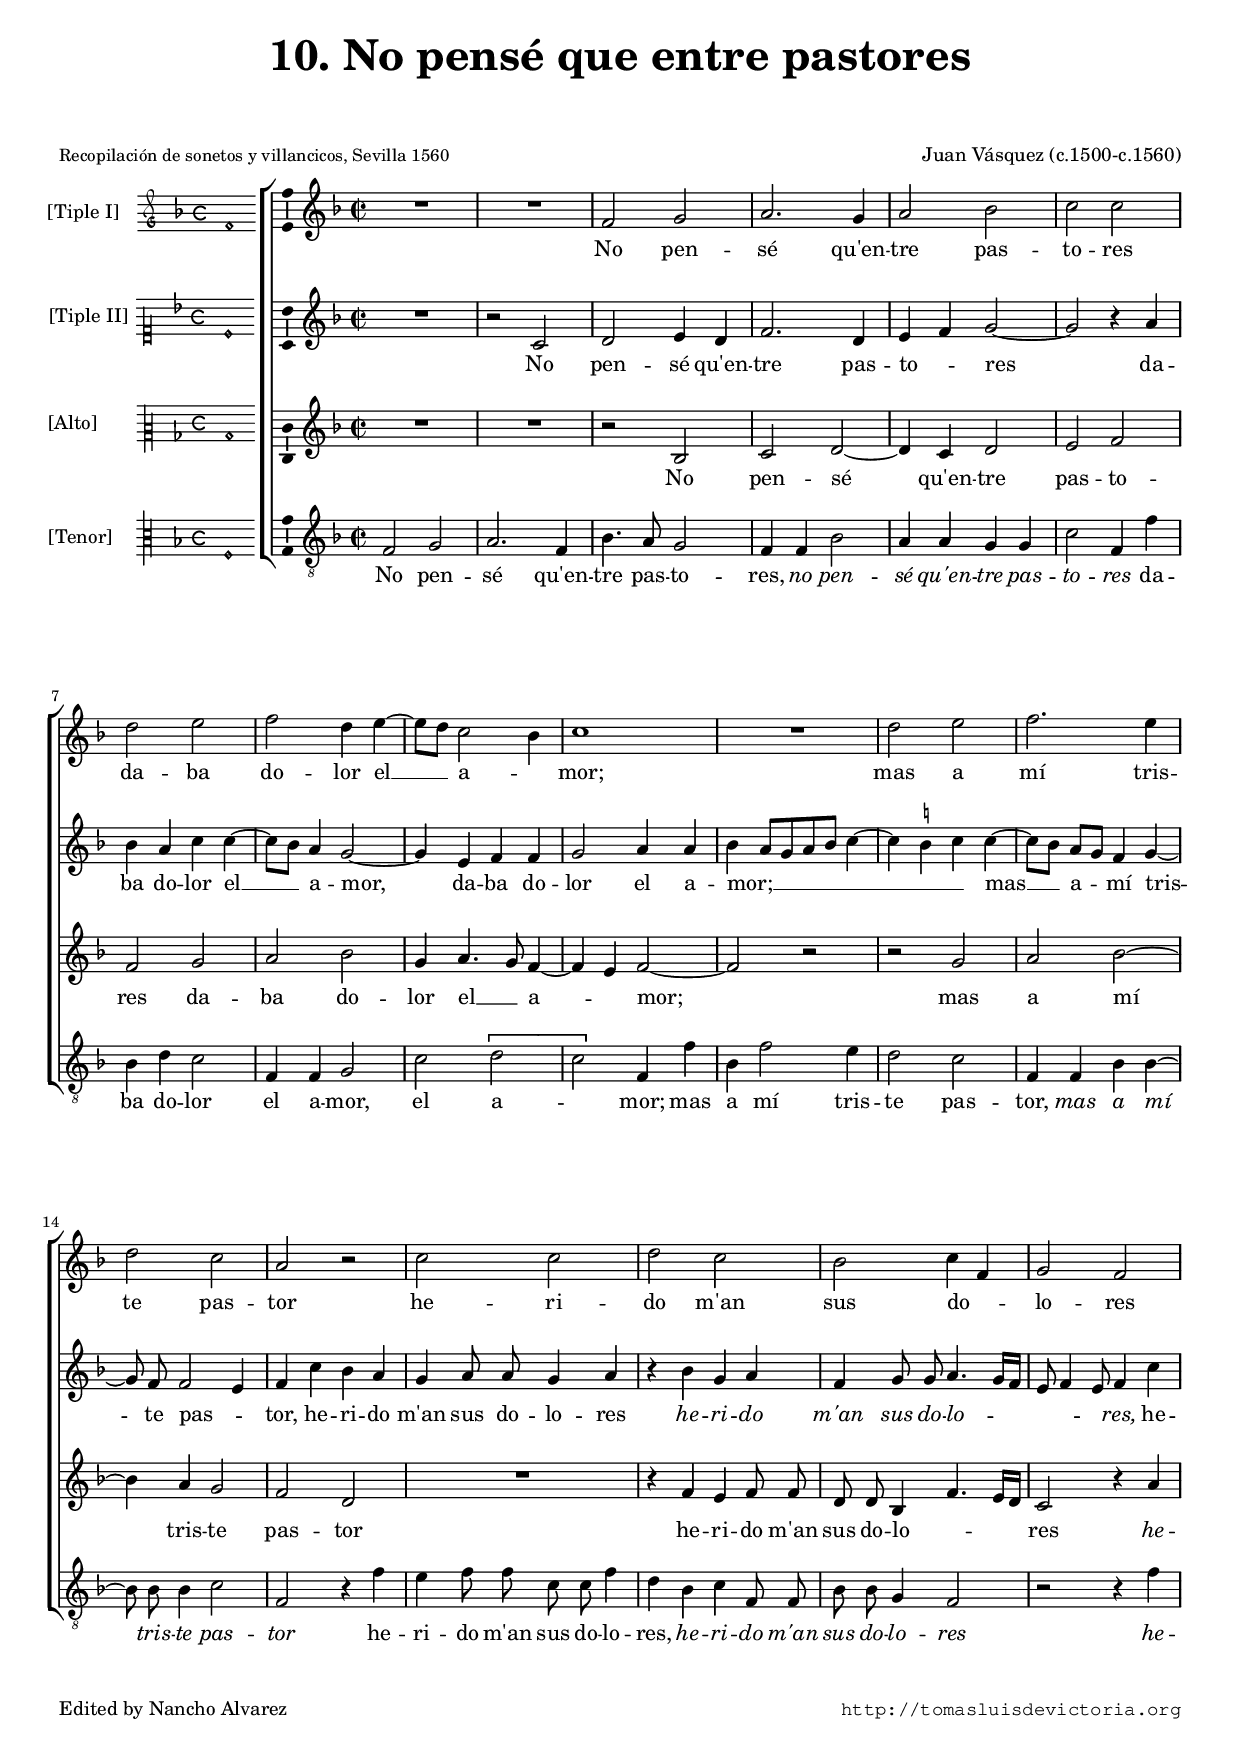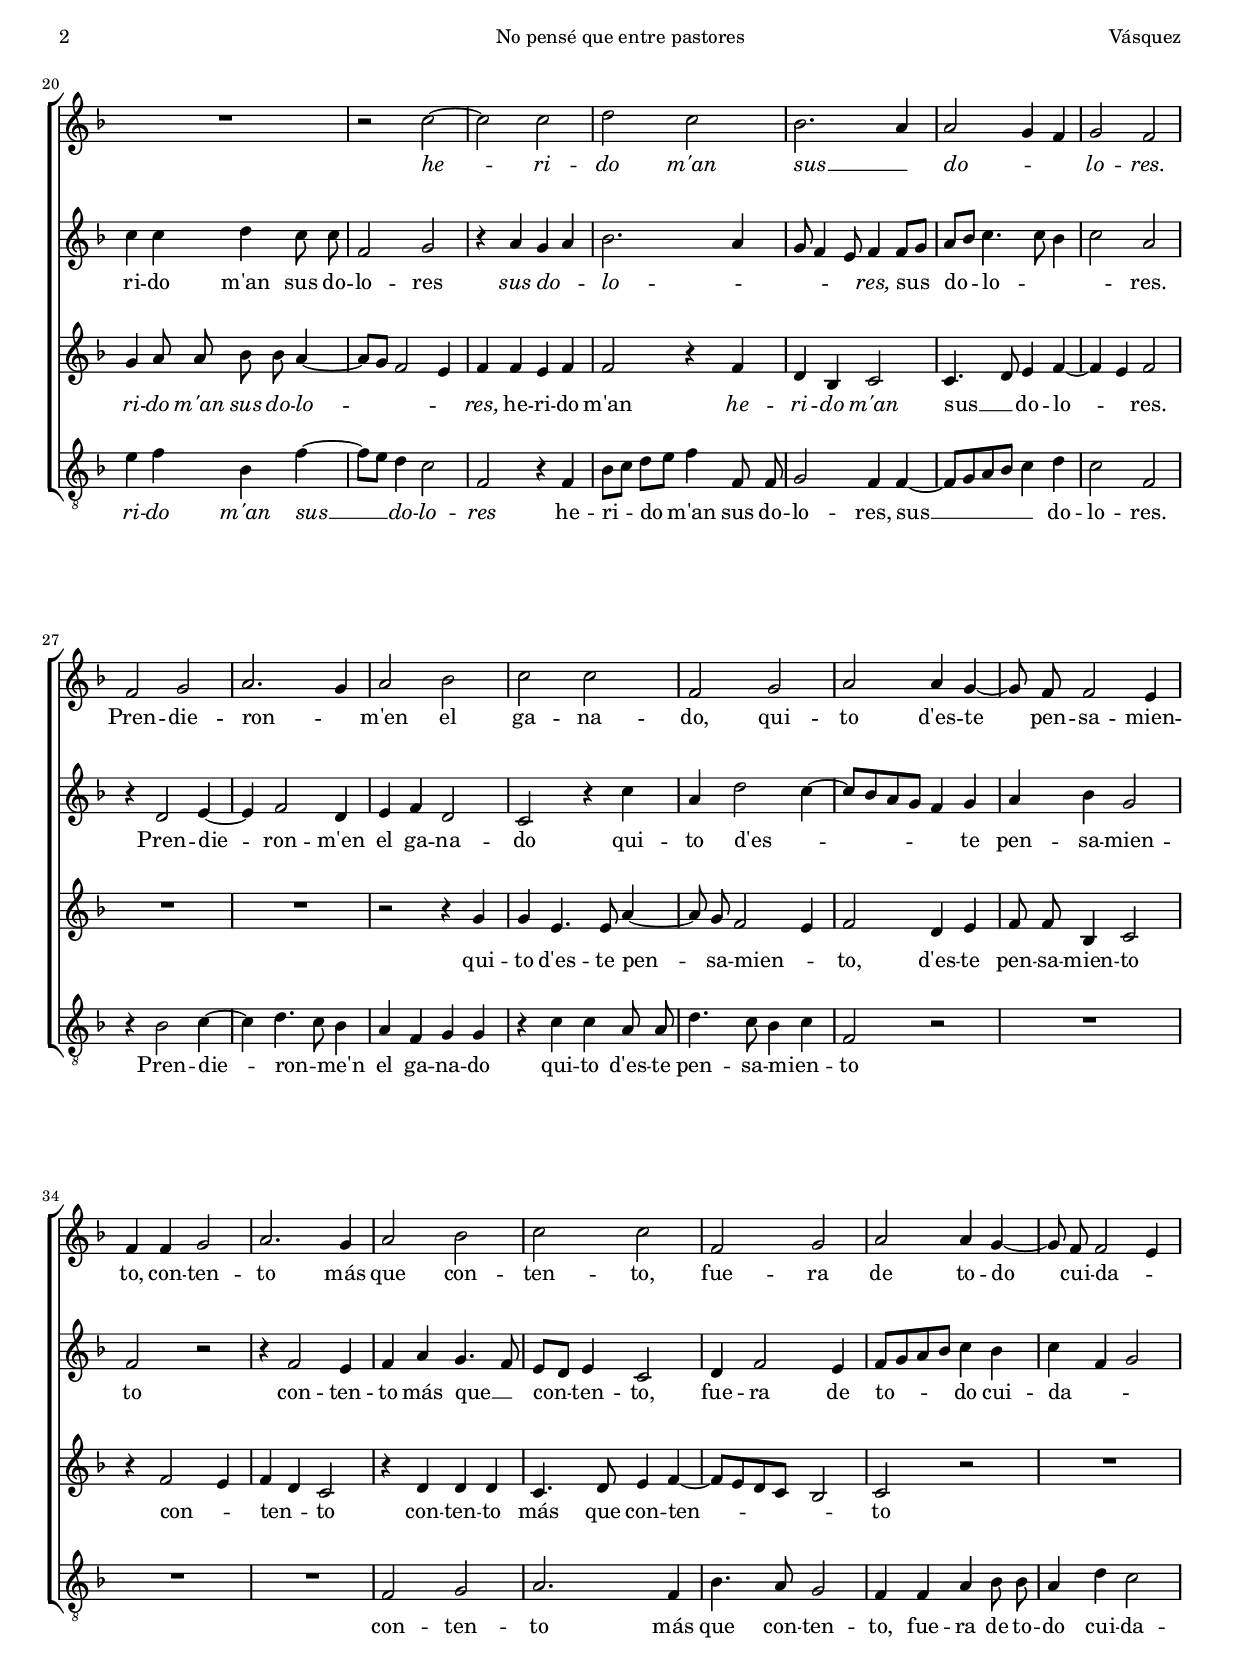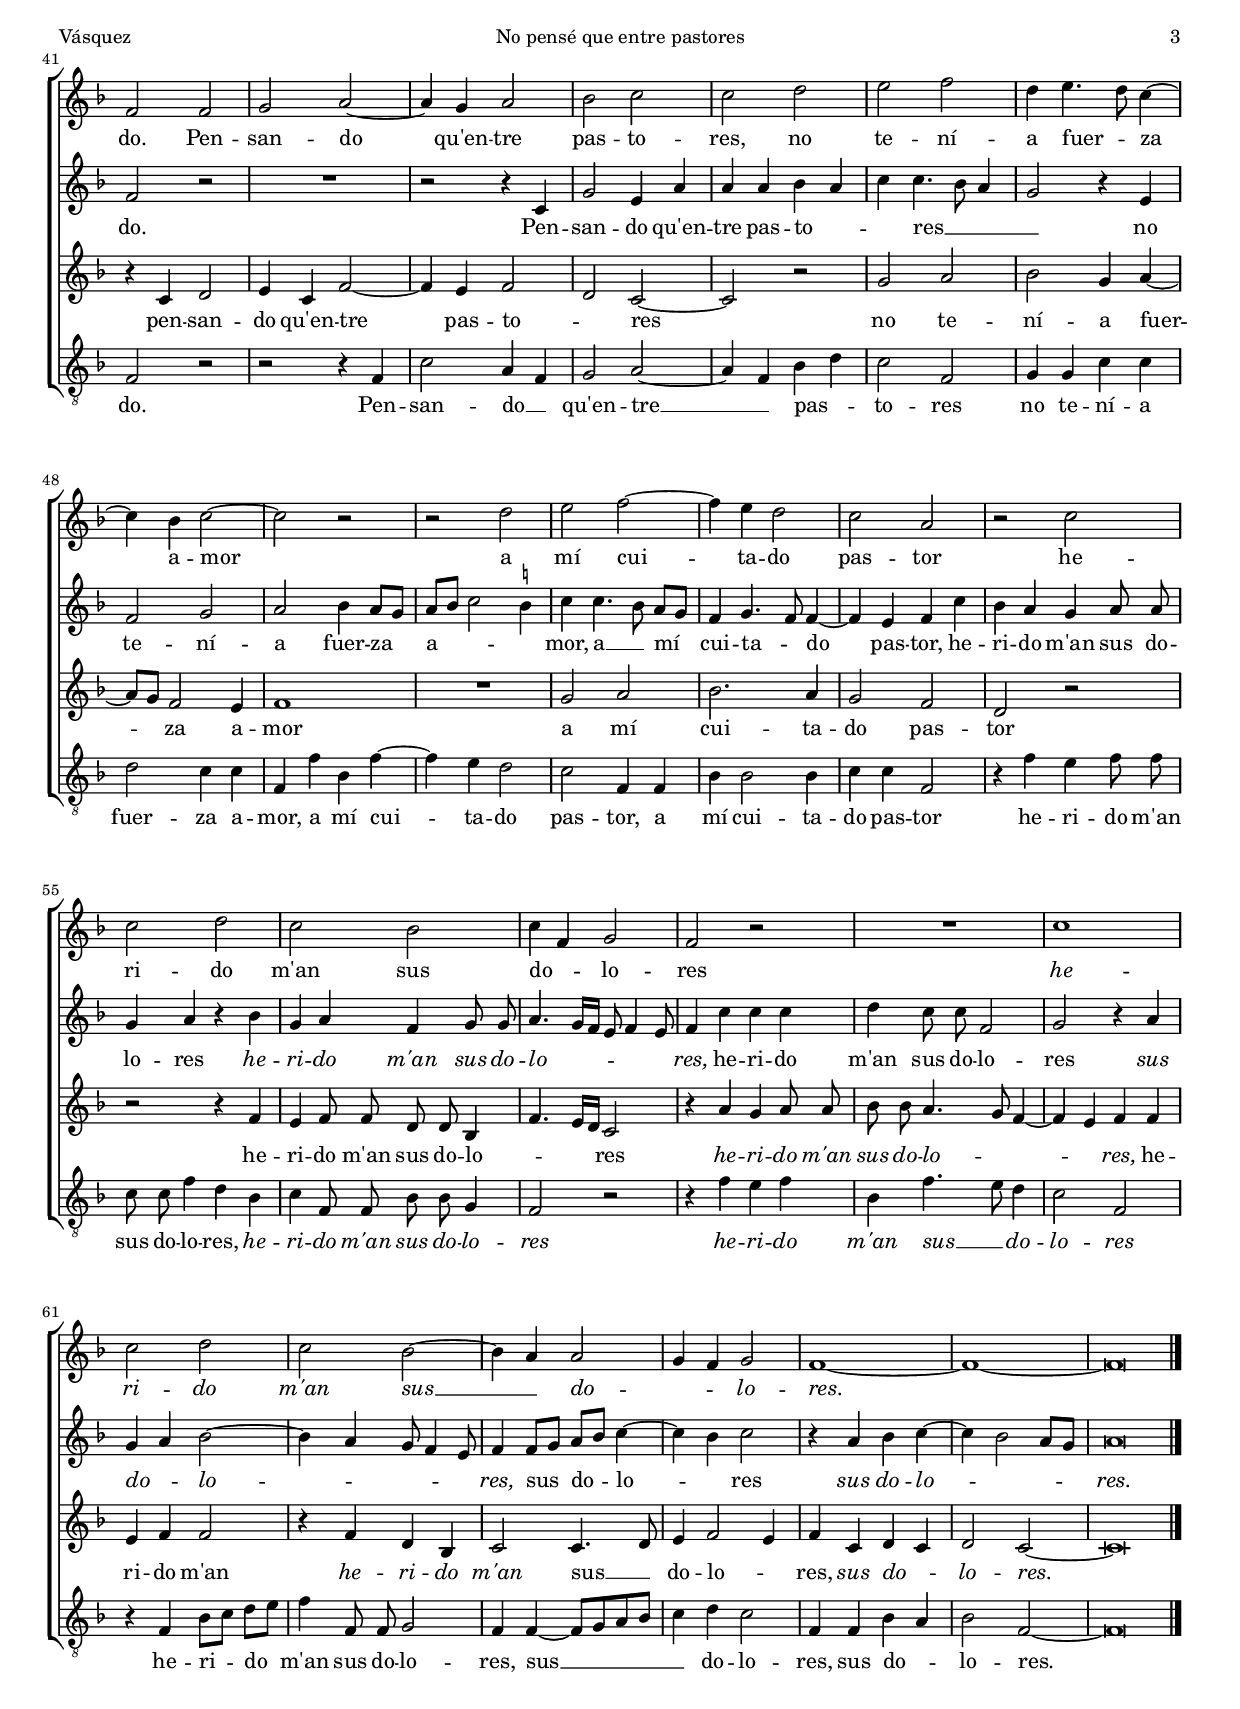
\version "2.18.0"

#(set-default-paper-size "a4")
#(set-global-staff-size 16.7)
#(ly:set-option 'point-and-click #f)
%mobile -s15.5 -i3.4

italicas=\override LyricText.font-shape = #'italic
rectas=\override LyricText.font-shape = #'upright
ss=\once \set suggestAccidentals = ##t
incipitwidth = 20
mtempo={\tempo 4 = 100}
mtempob={\tempo 4 = 50}

htitle="No pensé que entre pastores"
hcomposer="Vásquez"

\header {
	title=\markup{\fontsize #3 "10. No pensé que entre pastores"}
	%subtitle=\markup{""}
	subsubtitle=\markup{\null \vspace #2 }
        composer = \markup{"Juan Vásquez (c.1500-c.1560)"}
        pdfauthor=\composer
        %opus="(-)"
	poet=\markup{\smaller "Recopilación de sonetos y villancicos, Sevilla 1560"} 
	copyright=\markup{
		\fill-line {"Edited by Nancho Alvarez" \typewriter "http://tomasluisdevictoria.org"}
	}
%	tagline=""
}

global={\key f \major \time 2/2 \skip 1*67
        
        \bar "|."
}


cantus=\relative c'{
	R1*2
	f2 g
	a2. g4
	a2 bes
	c2 c
	d e
	f d4 e ~
	e8[ d] c2 bes4
	c1
	R1
	d2 e
	f2. e4
	d2 c
	
	a r
	c c
	d c
	bes2 c4 f,
	g2 f
	R1
	r2 c' ~
	c c
	d c
	bes2. a4
	a2 
	 g4 f
	g2 f
	\break
	f2 g
	a2. g4
	a2 bes
	c c
	f,2 g
	a2 a4 g ~
	g8 f f2 e4
	f4 f g2
	a2. g4
	a2 bes
	c c
	f,2 g
	a2 a4 g ~
	g8 f f2 e4
	f2 f
	g2 a ~
	a4 g a2
	bes c
	c d
	e f
	d4 e4. d8 c4 ~
	c bes c2 ~
	c r 
	r d
	e f ~
	f4 e d2
	c2 
	% desde aqui se repite
	 a2
	r c
	c d
	c bes
	c4 f, g2
	f r
	R1
	c'1
	c2 d
	c bes ~
	bes4 a a2
	g4 f g2
	f1 ~
	f1 ~
	f\breve*1/2
}

altus=\relative c'{
	R1
	r2 c
	d2 e4 d
	f2. d4
	e4 f g2 ~
	g r4 a
	bes a c c ~
	c8[ bes] a4 g2 ~
	g4 e f f
	g2 a4 a
	bes4 a8[ g a bes] c4 ~
	c \ss b c4 c ~
	c8[ bes] a[ g] f4 g ~
	g8 f f2 e4
	f4 c' bes a
	g4 a8 a g4 a
	r4 bes g a
	f4 g8 g a4. g16[ f]
	e8 f4 e8 f4 c'
	c4 c d c8 c
	f,2 g
	r4 a g a
	bes2. a4
	g8 f4 e8 f4 f8[ g]
	a[ bes] c4. c8 bes4
	c2 a
	r4 d,2 e4 ~
	e4 f2 d4
	e4 f d2
	c r4 c'
	a4 d2 c4 ~
	c8[ bes a g] f4 g
	a4 bes g2
	f r
	r4 f2 e4
	f4 a g4. f8
	e8[ d] e4 c2
	d4 f2 e4
	f8[ g a bes] c4 bes
	c4 f, g2
	f2 r
	R1
	r2 r4 c
	g'2 e4 a
	a a bes a
	c4 c4. bes8 a4
	g2 r4 e
	f2 g
	a2 bes4 a8[ g]
	a[ bes] c2 \ss b4
	c4 c4. bes8 a8[ g]
	f4 g4. f8 f4 ~
	f4 e f c'
	bes4 a g4 a8 a
	g4 a r bes
	g4 a f g8 g
	a4. g16[ f] e8 f4 e8
	f4 c' c c
	d4 c8 c f,2
	g2 r4 a
	g4 a bes2 ~
	bes4 a g8 f4 e8
	f4 f8[ g] a[ bes] c4 ~
	c4 bes c2
	r4 a bes c ~
	c4 bes2 a8[ g]
	a\breve*1/2
}

tenor=\relative c'{
	R1*2
	r2 bes
	c d ~
	d4 c d2
	e f
	f g
	a bes
	g4 a4. g8 f4 ~
	f e f2 ~
	f r 
	r g
	a bes ~
	bes4 a g2
	f2 d
	R1
	r4 f e4 f8 f
	d d bes4 f'4. e16[ d]
	c2 r4 a'
	g4 a8 a bes bes a4 ~
	a8[ g] f2 e4
	f4 f e f
	f2 r4 f
	d bes c2
	c4. d8 e4 f ~
	f e f2
	R1*2
	r2 r4 g
	g e4. e8 a4 ~
	a8 g f2  e4
	f2 d4 e
	f8 f bes,4 c2
	r4 f2 e4
	f4 d c2
	r4 d d d
	c4. d8 e4 f ~
	f8[ e d c] bes2
	c r
	R1
	r4 c d2
	e4 c f2 ~
	f4 e f2
	d c ~
	c r
	g' a
	bes g4 a ~
	a8[ g] f2 e4
	f1
	R1
	g2 a
	bes2. a4
	g2 f2
	d r
	r2 r4 f
	e4 f8 f d d bes4
	f'4. e16[ d] c2
	r4 a' g a8 a
	bes bes a4. g8 f4 ~
	f4 e f f
	e f f2
	r4 f d bes
	c2 c4. d8 
	e4 f2 e4
	f c d c
	d2 c ~
	c\breve*1/2
}

bassus=\relative c{
	f2 g
	a2. f4
	bes4. a8 g2
	f4 f bes2
	a4 a g g
	c2 f,4 f'
	bes, d c2
	f,4 f g2
	c2 \[d 
	c\] f,4 f'
	bes,4 f'2 e4
	d2 c
	f,4 f bes4 bes ~
	bes8 bes bes4 c2
	f,2 r4 f'
	e f8 f c c f4
	d bes c4 f,8 f
	bes bes g4 f2
	r2 r4 f'
	e f bes, f' ~
	f8[ e] d4 c2
	f,2 r4 f
	bes8[ c] d[ e] f4 f,8 f
	g2 f4 f ~
	f8[ g a bes] c4 d
	c2 f,
	r4 bes2 c4 ~ % no hay silencio
	c4 d4. c8 bes4
	a4 f g g
	r4 c c a8 a
	d4. c8 bes4 c
	f,2 r
	R1*3
	f2 g
	a2. f4
	bes4. a8 g2
	f4 f a4 bes8 bes
	a4 d c2
	f, r
	r2 r4 f
	c'2 a4 f
	g2 a ~
	a4 f bes d
	c2 f,
	g4 g c c
	d2 c4 c
	f,4 f' bes, f' ~
	f4 e d2
	c f,4 f
	bes4 bes2 bes4
	c4 c f,2
	r4 f' e f8 f
	c c f4 d bes
	c4 f,8 f bes bes g4
	f2 r
	r4 f' e f 
	bes, f'4. e8 d4
	c2 f, r4 f
	bes8[ c] d[ e] f4 f,8 f
	g2 f4 f ~
	f8[ g a bes] c4 d
	c2 f,4 f bes a
	bes2 f ~
	f\breve*1/2
}

textocantus=\lyricmode{
No pen -- sé qu'en -- tre pas -- to -- res
da -- ba do -- lor el __  a -- _ mor;
mas a mí tris -- te pas -- tor
he -- ri -- do m'an sus do -- _ lo -- res
\italicas
he -- ri -- do m'an sus __ _ do -- _ _ lo -- res.
\rectas
Pren -- die -- ron -- _ m'en el ga -- na -- do,
qui -- to d'es -- te pen -- sa -- mien -- to,
con -- ten -- to más que con -- ten -- to,
fue -- ra de to -- do cui -- da -- _ do.
Pen -- san -- do qu'en -- tre pas -- to -- res,
no te -- ní -- a fuer -- _ za a -- mor
a mí cui -- ta -- do pas -- tor
he -- ri -- do m'an sus do -- _ lo -- res
\italicas
he -- ri -- do m'an sus __ _ do -- _ _ lo -- res.
}

textoaltus=\lyricmode{
No pen -- sé qu'en -- tre pas -- to -- _ res
da -- ba do -- lor el __ a -- mor,
da -- ba do -- lor el a -- mor; __ _ _ _ _
mas __ a -- mí tris -- te pas -- _ tor,
he -- ri -- do m'an sus do -- lo -- res
\italicas
he -- ri -- do m'an sus do -- lo -- _ _ _ _ res,
\rectas
he -- ri -- do m'an sus do -- lo -- res
\italicas
sus do -- _ lo -- _ _ _ _ res,
%he -- ri -- do m'an sus do -- lo -- - res,
\rectas
sus do -- lo -- _ _ _ res.
Pren -- die -- ron -- m'en el ga -- na -- do
qui -- to d'es -- _ _ te pen -- sa -- mien -- to
con -- ten -- to más que __ _ con -- ten -- to,
fue -- ra de to -- do cui -- da -- _ _ do.
Pen -- san -- do qu'en -- tre pas -- to -- _ _ res __ _ _ _ 
no te -- ní -- a fuer -- za a -- _ _ mor,
a __ _ mí cui -- ta -- _ do pas -- tor,
he -- ri -- do m'an sus do -- lo -- res
\italicas
he -- ri -- do m'an sus do -- lo -- _ _ _ _ res,
\rectas
he -- ri -- do m'an sus do -- lo -- res
\italicas
sus do -- _ lo -- _ _ _ _ res,
%he -- ri -- do m'an sus do -- lo -- - res,
\rectas
sus do -- lo -- _ res
\italicas
sus do -- lo -- _ _ res.
}

textotenor=\lyricmode{
No pen -- sé qu'en -- tre pas -- to -- res
da -- ba do -- lor el __ _ a -- _ mor;
mas a mí tris -- te pas -- tor
he -- ri -- do m'an sus do -- lo -- _ _  res
\italicas
he -- ri -- do m'an sus do -- lo -- _ _ res,
\rectas
he -- ri -- do m'an
\italicas
he -- ri -- do m'an
\rectas
sus __ _ do -- lo -- _ res.
qui -- to d'es -- te pen -- sa -- mien -- _ to,
d'es -- te pen -- sa -- mien -- to
con -- _ ten -- _ to
con -- ten -- to más que con -- ten -- _ to
pen -- san -- do qu'en -- tre pas -- to -- _ res
no te -- ní -- a fuer -- za a -- mor
a mí cui -- ta -- do pas -- tor
he -- ri -- do m'an sus do -- lo -- _ _ res
\italicas
he -- ri -- do m'an sus do -- lo -- _ _ _ res,
\rectas
he -- ri -- do m'an
\italicas
he -- ri -- do m'an \rectas
sus __ _ do -- lo -- _ res,
\italicas
sus do -- _ lo -- res.
}

textobassus=\lyricmode{
No pen -- sé qu'en -- tre pas -- to -- res,
\italicas
no pen -- sé qu'en -- tre pas -- to -- res
\rectas
da -- ba do -- lor el a -- mor,
el a -- _ mor;
mas a mí tris -- te pas -- tor,
\italicas
mas a mí tris -- te pas -- tor
\rectas
he -- ri -- do m'an sus do -- lo -- res,
\italicas
he -- ri -- do m'an sus do -- lo -- res
he -- ri -- do m'an sus __ do -- lo -- res
\rectas
he -- ri --  do m'an sus do -- lo -- res,
sus __ _ do -- lo -- res.
Pren -- die -- ron -- _ me'n el ga -- na -- do
qui -- to d'es -- te pen -- sa -- mien -- _ to
con -- ten -- to más que con -- ten -- to,
fue -- ra de to -- do cui -- da -- do.
Pen -- san -- do __ _ qu'en -- tre __ _ 
pas -- _ to -- res
no te -- ní -- a fuer -- za a -- mor,
a mí cui -- ta -- do pas -- tor,
a mí cui -- ta -- do pas -- tor
he -- ri -- do m'an sus do -- lo -- res,
\italicas
he -- ri -- do m'an sus do -- lo -- res
he -- ri -- do m'an sus __ _ do -- lo -- res
\rectas
he -- ri -- do m'an sus do -- lo -- res,
sus __ _ do -- lo -- res,
sus do -- _ lo -- res.
}


incipitcantus=\markup{
	\score{
		{ 
		\set Staff.instrumentName="[Tiple I]   "
		\override NoteHead.style = #'neomensural
		\override Staff.TimeSignature.style = #'neomensural
		\cadenzaOn 
		\clef "petrucci-g"
		\key f \major
		\time 4/4
		f'1
		} 

	\layout { line-width=\incipitwidth indent = 0 }
	}
}

incipitaltus=\markup{
	\score{
		{ 
		\set Staff.instrumentName="[Tiple II] "
		\override NoteHead.style = #'neomensural 
		\override Staff.TimeSignature.style = #'neomensural
		\cadenzaOn 
		\clef "petrucci-c1"
		\key f \major
		\time 4/4
                c'1
		} 
	\layout { line-width=\incipitwidth indent = 0 }
	}
}


incipittenor=\markup{
	\score{
		{ 
		\set Staff.instrumentName="[Alto]       "
		\override NoteHead.style = #'neomensural 
		\override Staff.TimeSignature.style = #'neomensural
		\cadenzaOn 
		\clef "petrucci-c2"
		\key f \major
		\time 4/4
                bes1
		} 
	\layout { line-width=\incipitwidth indent=0 }
	}
}

incipitbassus=\markup{
	\score{
		{ 
		\set Staff.instrumentName="[Tenor]    "
		\override NoteHead.style = #'neomensural
		\override Staff.TimeSignature.style = #'neomensural
		\cadenzaOn 
		\clef "petrucci-c3"
		\key f \major
		\time 4/4
                f1
		} 
	\layout { line-width=\incipitwidth indent = 0 }
	}
}

%\layout {
%       \context {\Voice
%               \remove Ligature_bracket_engraver
%               \consists Mensural_ligature_engraver
%       }
%       line-width=\incipitwidth
%       indent = 0
%}

\score {\transpose c' c'{
\new ChoirStaff<<

	\new Staff <<\global
	\new Voice="v1" {
		\set Staff.instrumentName=\incipitcantus
		\clef "treble"
		\cantus }
	\new Lyrics \lyricsto "v1" {\textocantus }
	>>

	\new Staff <<\global
	\new Voice="v2" {
		\set Staff.instrumentName=\incipitaltus
		\clef "treble"
		\altus }
	\new Lyrics \lyricsto "v2" {\textoaltus }
	>>
	
	\new Staff <<\global
	\new Voice="v3" {
		\set Staff.instrumentName=\incipittenor
		\clef "treble"
		\tenor }
	\new Lyrics \lyricsto "v3" {\textotenor }
	>>

	\new Staff <<\global
	\new Voice="v4" {
		\set Staff.instrumentName=\incipitbassus
		\clef "G_8"
		\bassus }
	\new Lyrics \lyricsto "v4" {\textobassus }
	>>
	
>>

	} % transpose

\layout{ 
	\context {\Lyrics 
		\override VerticalAxisGroup.staff-affinity = #UP
		\override VerticalAxisGroup.nonstaff-relatedstaff-spacing =
			#'((basic-distance . 0) (minimum-distance . 0) (padding . .6))
		\override LyricText.font-size = #1.2
		\override LyricHyphen.minimum-distance = #0.5
	}
	\context {\Score 
		tempoHideNote = ##t
		\override BarNumber.padding = #2 
	}
	\context {\Voice 
		%melismaBusyProperties = #'()
		autoBeaming = ##f
	}
	\context {\Staff 
                %\RemoveEmptyStaves
                %\override VerticalAxisGroup.remove-first = ##t
		\override VerticalAxisGroup.staff-staff-spacing =
			#'((basic-distance . 11) (minimum-distance . 0) (padding . 1))
		\consists Ambitus_engraver 
		\override LigatureBracket.padding = #1
	}
}

%\midi { \mtempo }

}


\paper{
	evenHeaderMarkup=\markup  \fill-line { \fromproperty #'page:page-number-string \htitle \hcomposer }
	oddHeaderMarkup= \markup  \fill-line { \on-the-fly #not-first-page \hcomposer \on-the-fly #not-first-page \htitle \on-the-fly #not-first-page \fromproperty #'page:page-number-string }
	%system-count=20
	%page-count = 8
	%systems-per-page = 3
	ragged-last-bottom = ##f
	indent=3.6\cm
	system-system-spacing =
	#'((basic-distance . 20) (minimum-distance . 0) (padding . 5))
	top-system-spacing = % header
	#'((basic-distance . 9) (minimum-distance . 0) (padding . 0))
	last-bottom-spacing = % footer
	#'((basic-distance . 13) (minimum-distance . 0) (padding . 0))
	markup-system-spacing.padding = #1.5
}
